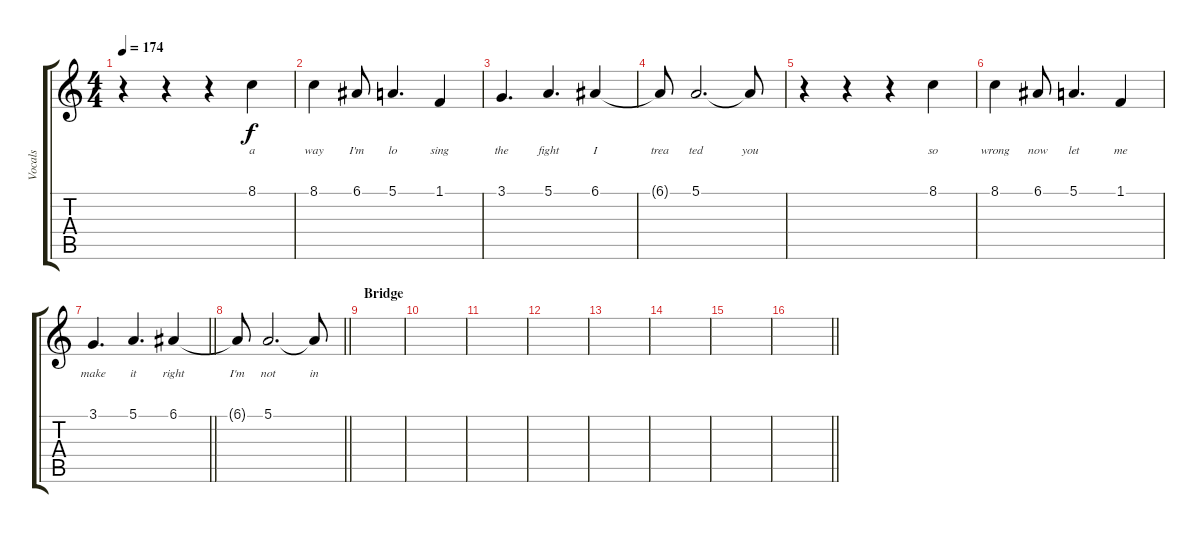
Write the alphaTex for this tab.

\track ("Vocals" "Vocals") {instrument lead6voice}
\staff {score tabs}
\tuning (E4 B3 G3 D3 A2 D2) {hide}
\ts (4 4)
\tempo 174
\clef g2
\ks c
r.4{dy f} r.4 r.4 8.1.4{lyrics (0 "a") lyrics (1 "") lyrics (2 "") lyrics (3 "") lyrics (4 "")} |
8.1.4{lyrics (0 "way") lyrics (1 "") lyrics (2 "") lyrics (3 "") lyrics (4 "")} 6.1.8{lyrics (0 "I'm") lyrics (1 "") lyrics (2 "") lyrics (3 "") lyrics (4 "")} 5.1.4{d lyrics (0 "lo") lyrics (1 "") lyrics (2 "") lyrics (3 "") lyrics (4 "")} 1.1.4{lyrics (0 "sing") lyrics (1 "") lyrics (2 "") lyrics (3 "") lyrics (4 "")} |
3.1.4{d lyrics (0 "the") lyrics (1 "") lyrics (2 "") lyrics (3 "") lyrics (4 "")} 5.1.4{d lyrics (0 "fight") lyrics (1 "") lyrics (2 "") lyrics (3 "") lyrics (4 "")} 6.1.4{lyrics (0 "I") lyrics (1 "") lyrics (2 "") lyrics (3 "") lyrics (4 "")} |
6.1{t}.8{lyrics (0 "trea") lyrics (1 "") lyrics (2 "") lyrics (3 "") lyrics (4 "")} 5.1.2{d lyrics (0 "ted") lyrics (1 "") lyrics (2 "") lyrics (3 "") lyrics (4 "")} 5.1{t}.8{lyrics (0 "you") lyrics (1 "") lyrics (2 "") lyrics (3 "") lyrics (4 "")} |
r.4 r.4 r.4 8.1.4{lyrics (0 "so") lyrics (1 "") lyrics (2 "") lyrics (3 "") lyrics (4 "")} |
8.1.4{lyrics (0 "wrong") lyrics (1 "") lyrics (2 "") lyrics (3 "") lyrics (4 "")} 6.1.8{lyrics (0 "now") lyrics (1 "") lyrics (2 "") lyrics (3 "") lyrics (4 "")} 5.1.4{d lyrics (0 "let") lyrics (1 "") lyrics (2 "") lyrics (3 "") lyrics (4 "")} 1.1.4{lyrics (0 "me") lyrics (1 "") lyrics (2 "") lyrics (3 "") lyrics (4 "")} |
\barLineRight lightlight
3.1.4{d lyrics (0 "make") lyrics (1 "") lyrics (2 "") lyrics (3 "") lyrics (4 "")} 5.1.4{d lyrics (0 "it") lyrics (1 "") lyrics (2 "") lyrics (3 "") lyrics (4 "")} 6.1.4{lyrics (0 "right") lyrics (1 "") lyrics (2 "") lyrics (3 "") lyrics (4 "")} |
\barLineRight lightlight
6.1{t}.8{lyrics (0 "I'm") lyrics (1 "") lyrics (2 "") lyrics (3 "") lyrics (4 "")} 5.1.2{d lyrics (0 "not") lyrics (1 "") lyrics (2 "") lyrics (3 "") lyrics (4 "")} 5.1{t}.8{lyrics (0 "in") lyrics (1 "") lyrics (2 "") lyrics (3 "") lyrics (4 "")} |
\section ("" "Bridge")
|
|
|
|
|
|
|
\barLineRight lightlight
